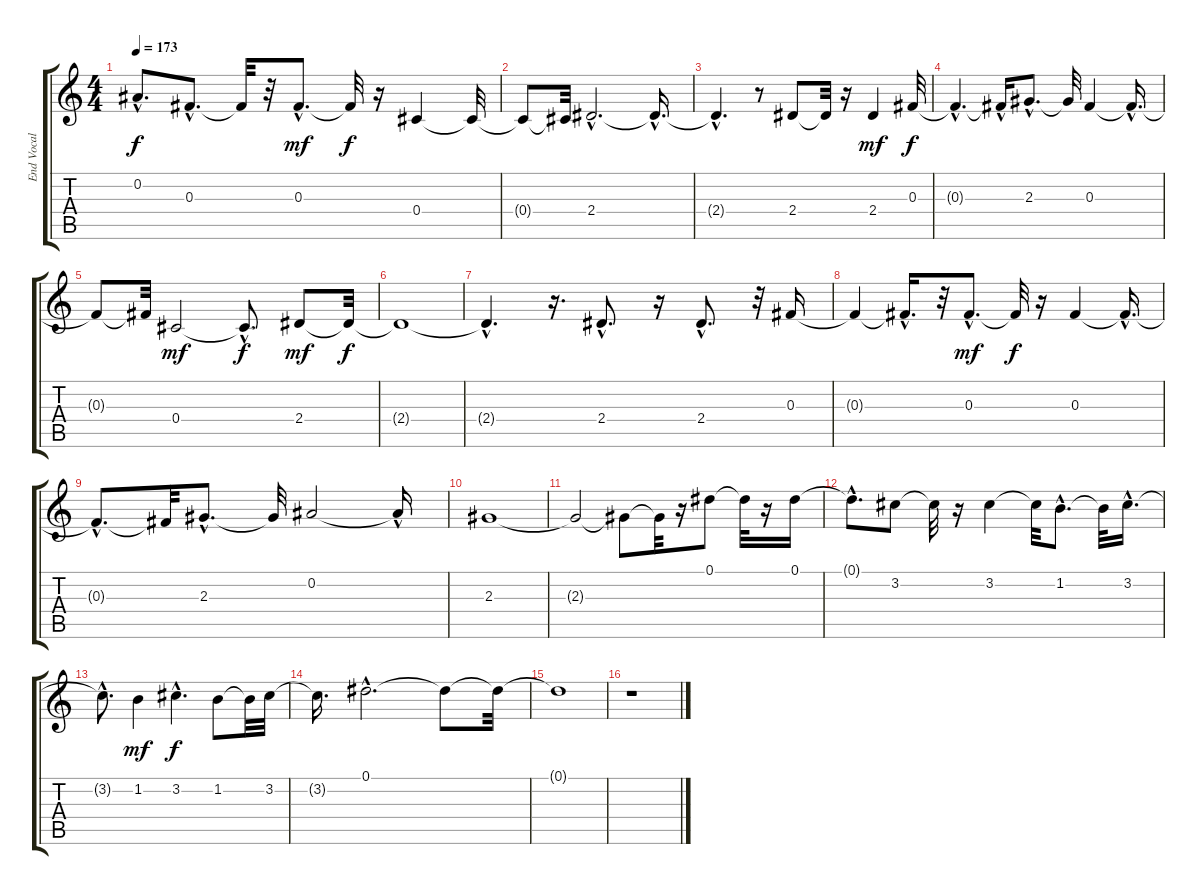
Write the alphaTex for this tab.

\track ("End Vocal" "End Vocal") {instrument contrabass}
\staff {score tabs}
\tuning (Eb4 Bb3 Gb3 Db3 Ab2 Eb2) {hide}
\ts (4 4)
\tempo 173
\clef g2
\ks c
0.2{hac t}.8{d dy f} 0.3{hac}.8{d} 0.3{t}.32 r.32 0.3{hac}.8{d dy mf} 0.3{t}.32{dy f} r.16 0.4.4 0.4{t}.32 |
0.4{t}.8 0.4{t}.32 2.4{hac}.2{d} 2.4{hac t}.16{d} |
2.4{hac t}.4{d} r.8 2.4.8 2.4{t}.32 r.16 2.4.4{dy mf} 0.3.32{dy f} |
0.3{hac t}.4{d} 0.3{hac t}.16 2.3{hac}.8{d} 2.3{t}.32 0.3.4 0.3{hac t}.16{d} |
0.3{t}.8 0.3{t}.32 0.4.2{dy mf} 0.4{hac t}.8{d dy f} 2.4.8{dy mf} 2.4{t}.32{dy f} |
2.4{t}.1 |
2.4{hac t}.4{d} r.16{d} 2.4{hac}.8{d} r.16 2.4{hac}.8{d} r.32 0.3.16 |
0.3{t}.4 0.3{hac t}.16{d} r.32 0.3{hac}.8{d dy mf} 0.3{t}.32{dy f} r.16 0.3.4 0.3{hac t}.16{d} |
0.3{hac t}.8{d} 0.3{t}.32 2.3{hac}.8{d} 2.3{t}.32 0.2.2 0.2{hac t}.16 |
2.3.1 |
2.3{t}.2 2.3{t}.8 2.3{t}.32 r.16 0.1.8 0.1{t}.32 r.16 0.1.16 |
0.1{hac t}.8{d} 3.2.8 3.2{t}.32 r.16 3.2.4 3.2{t}.32 1.2{hac}.8{d} 1.2{t}.32 3.2{hac}.16{d} |
3.2{hac t}.8{d} 1.2.4{dy mf} 3.2{hac}.4{d dy f} 1.2.8 1.2{t}.32 3.2.32 |
3.2{t}.16{d} 0.1{hac}.2{d} 0.1{t}.8 0.1{t}.32 |
0.1{t}.1 |
r.1
